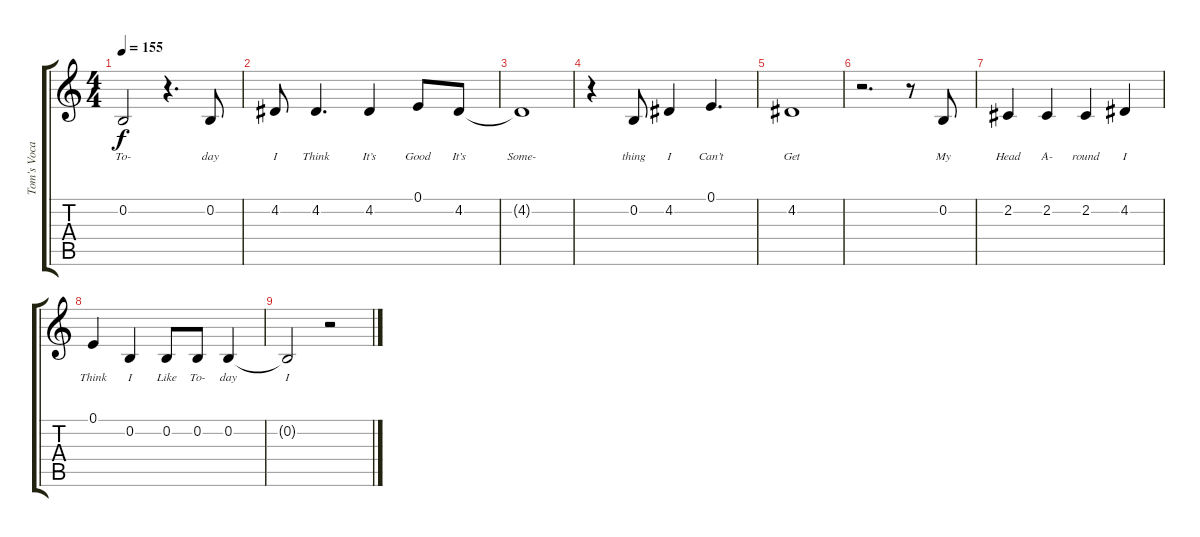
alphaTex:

\track ("Tom's Vocals" "Tom's Voca") {instrument clarinet}
\staff {score tabs}
\tuning (E4 B3 G3 D3 A2 E2) {hide}
\ts (4 4)
\tempo 155
\clef g2
\ks c
0.2{t}.2{lyrics (0 "To-") lyrics (1 "") lyrics (2 "") lyrics (3 "") lyrics (4 "") dy f} r.4{d} 0.2.8{lyrics (0 "day") lyrics (1 "") lyrics (2 "") lyrics (3 "") lyrics (4 "")} |
4.2.8{lyrics (0 "I") lyrics (1 "") lyrics (2 "") lyrics (3 "") lyrics (4 "")} 4.2.4{d lyrics (0 "Think") lyrics (1 "") lyrics (2 "") lyrics (3 "") lyrics (4 "")} 4.2.4{lyrics (0 "It’s") lyrics (1 "") lyrics (2 "") lyrics (3 "") lyrics (4 "")} 0.1.8{lyrics (0 "Good") lyrics (1 "") lyrics (2 "") lyrics (3 "") lyrics (4 "")} 4.2.8{lyrics (0 "It’s") lyrics (1 "") lyrics (2 "") lyrics (3 "") lyrics (4 "")} |
4.2{t}.1{lyrics (0 "Some-") lyrics (1 "") lyrics (2 "") lyrics (3 "") lyrics (4 "")} |
r.4 0.2.8{lyrics (0 "thing") lyrics (1 "") lyrics (2 "") lyrics (3 "") lyrics (4 "")} 4.2.4{lyrics (0 "I") lyrics (1 "") lyrics (2 "") lyrics (3 "") lyrics (4 "")} 0.1.4{d lyrics (0 "Can’t") lyrics (1 "") lyrics (2 "") lyrics (3 "") lyrics (4 "")} |
4.2.1{lyrics (0 "Get") lyrics (1 "") lyrics (2 "") lyrics (3 "") lyrics (4 "")} |
r.2{d} r.8 0.2.8{lyrics (0 "My") lyrics (1 "") lyrics (2 "") lyrics (3 "") lyrics (4 "")} |
2.2.4{lyrics (0 "Head") lyrics (1 "") lyrics (2 "") lyrics (3 "") lyrics (4 "")} 2.2.4{lyrics (0 "A-") lyrics (1 "") lyrics (2 "") lyrics (3 "") lyrics (4 "")} 2.2.4{lyrics (0 "round") lyrics (1 "") lyrics (2 "") lyrics (3 "") lyrics (4 "")} 4.2.4{lyrics (0 "I") lyrics (1 "") lyrics (2 "") lyrics (3 "") lyrics (4 "")} |
0.1.4{lyrics (0 "Think") lyrics (1 "") lyrics (2 "") lyrics (3 "") lyrics (4 "")} 0.2.4{lyrics (0 "I") lyrics (1 "") lyrics (2 "") lyrics (3 "") lyrics (4 "")} 0.2.8{lyrics (0 "Like") lyrics (1 "") lyrics (2 "") lyrics (3 "") lyrics (4 "")} 0.2.8{lyrics (0 "To-") lyrics (1 "") lyrics (2 "") lyrics (3 "") lyrics (4 "")} 0.2.4{lyrics (0 "day") lyrics (1 "") lyrics (2 "") lyrics (3 "") lyrics (4 "")} |
0.2{t}.2{lyrics (0 "I") lyrics (1 "") lyrics (2 "") lyrics (3 "") lyrics (4 "")} r.2
